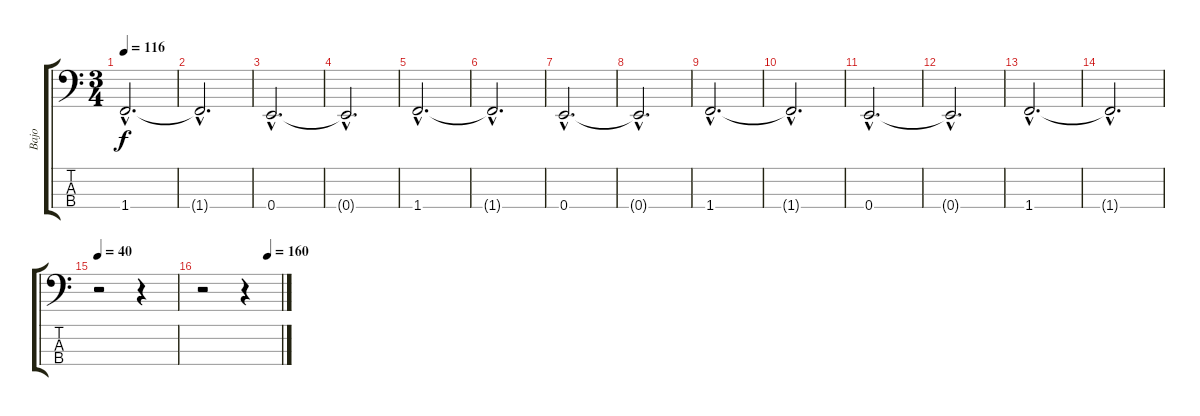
\track ("Bajo" "Bajo") {instrument electricbasspick}
\staff {score tabs}
\tuning (G2 D2 A1 E1) {hide}
\ts (3 4)
\tempo 116
\clef f4
\ks c
1.4{hac}.2{d dy f} |
1.4{hac t}.2{d} |
0.4{hac}.2{d} |
0.4{hac t}.2{d} |
1.4{hac}.2{d} |
1.4{hac t}.2{d} |
0.4{hac}.2{d} |
0.4{hac t}.2{d} |
1.4{hac}.2{d} |
1.4{hac t}.2{d} |
0.4{hac}.2{d} |
0.4{hac t}.2{d} |
1.4{hac}.2{d} |
1.4{hac t}.2{d} |
\tempo 40
r.2 r.4 |
\tempo (160 0.8333333333333334)
r.2 r.4
